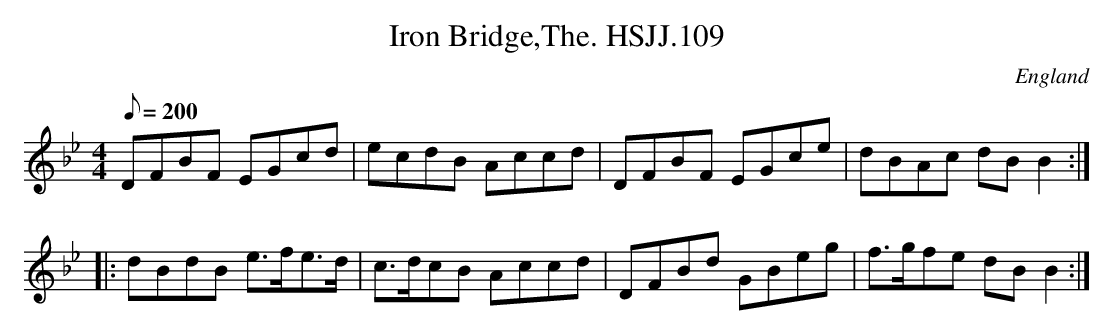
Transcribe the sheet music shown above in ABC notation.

X:1
T:Iron Bridge,The. HSJJ.109
M:4/4
L:1/8
Q:200
O:England
K:Bb
DFBF EGcd|ecdB Accd|DFBF EGce|dBAc dBB2:|!
|:dBdB e>fe>d|c>dcB Accd|DFBd GBeg|f>gfe dBB2:|]
